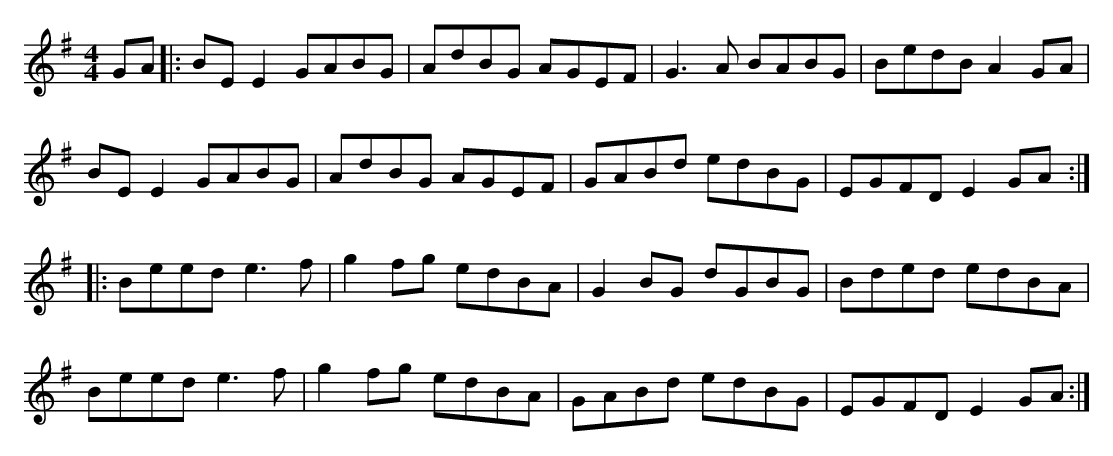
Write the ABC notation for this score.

X:1
M:4/4
K:Emin
GA|:BE E2 GABG|AdBG AGEF|G3A BABG|BedB A2 GA|
BE E2 GABG|AdBG AGEF|GABd edBG|EGFD E2 GA:|
|:Beed e3f|g2 fg edBA|G2 BG dGBG|Bded edBA|
Beed e3f|g2 fg edBA|GABd edBG|EGFD E2 GA:|
